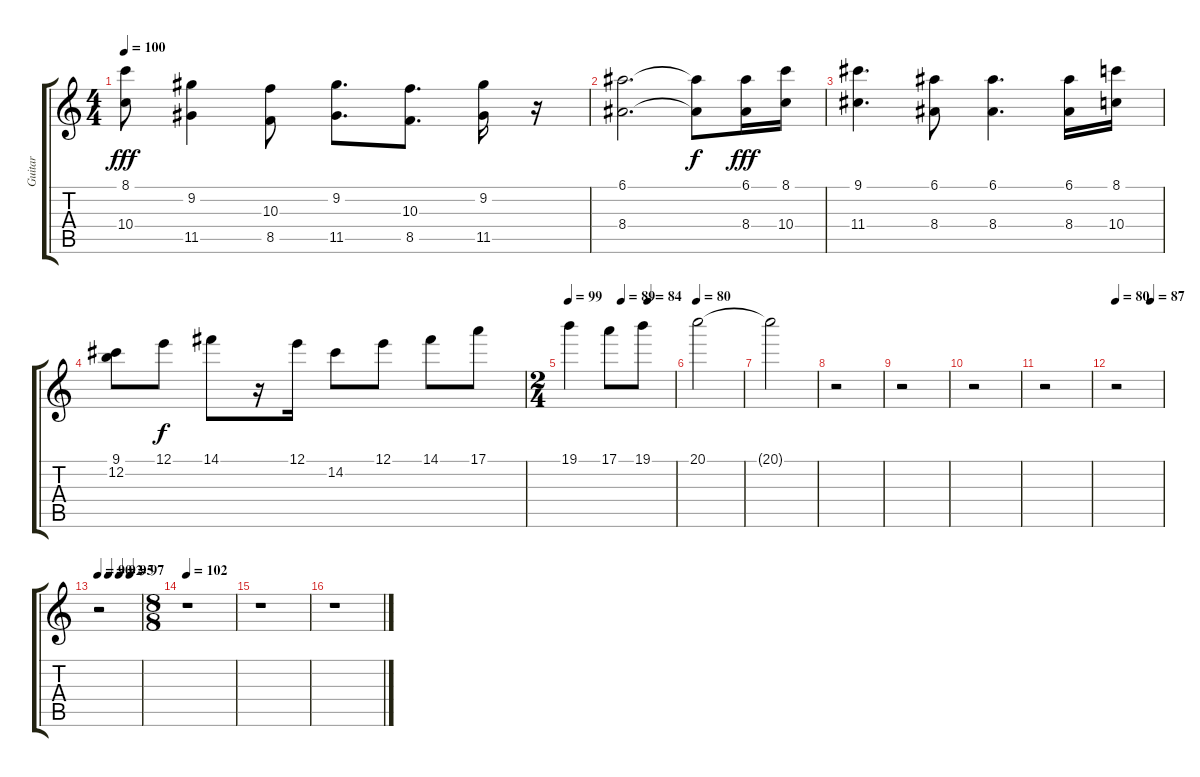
\track ("Guitar" "Guitar") {instrument distortionguitar}
\staff {score tabs}
\tuning (E4 B3 G3 D3 A2 E2) {hide}
\ts (4 4)
\tempo 100
\clef g2
\ks c
(8.1 10.4).8{dy fff} (9.2 11.5).4 (10.3 8.5).8 (9.2 11.5).8{d} (10.3 8.5).8{d} (9.2 11.5).16 r.16 |
(6.1 8.4).2{d} (6.1{t} 8.4{t}).8{dy f} (6.1 8.4).16{dy fff} (8.1 10.4).16 |
(9.1 11.4).4{d} (6.1 8.4).8 (6.1 8.4).4{d} (6.1 8.4).16 (8.1 10.4).16 |
(9.1 12.2).8 12.1.8{dy f} 14.1.8 r.16 12.1.16 14.2.8 12.1.8 14.1.8 17.1.8 |
\ts (2 4)
\tempo 99
\tempo (89 0.5)
\tempo (84 0.75)
19.1.4 17.1.8 19.1.8 |
\tempo 80
20.1.2 |
20.1{t}.2 |
r.2 |
r.2 |
r.2 |
r.2 |
\tempo 80
\tempo (87 0.75)
r.2 |
\tempo 90
\tempo (92 0.25)
\tempo (95 0.5)
\tempo (97 0.75)
r.2 |
\ts (8 8)
\tempo 102
r.1 |
r.1 |
r.1
